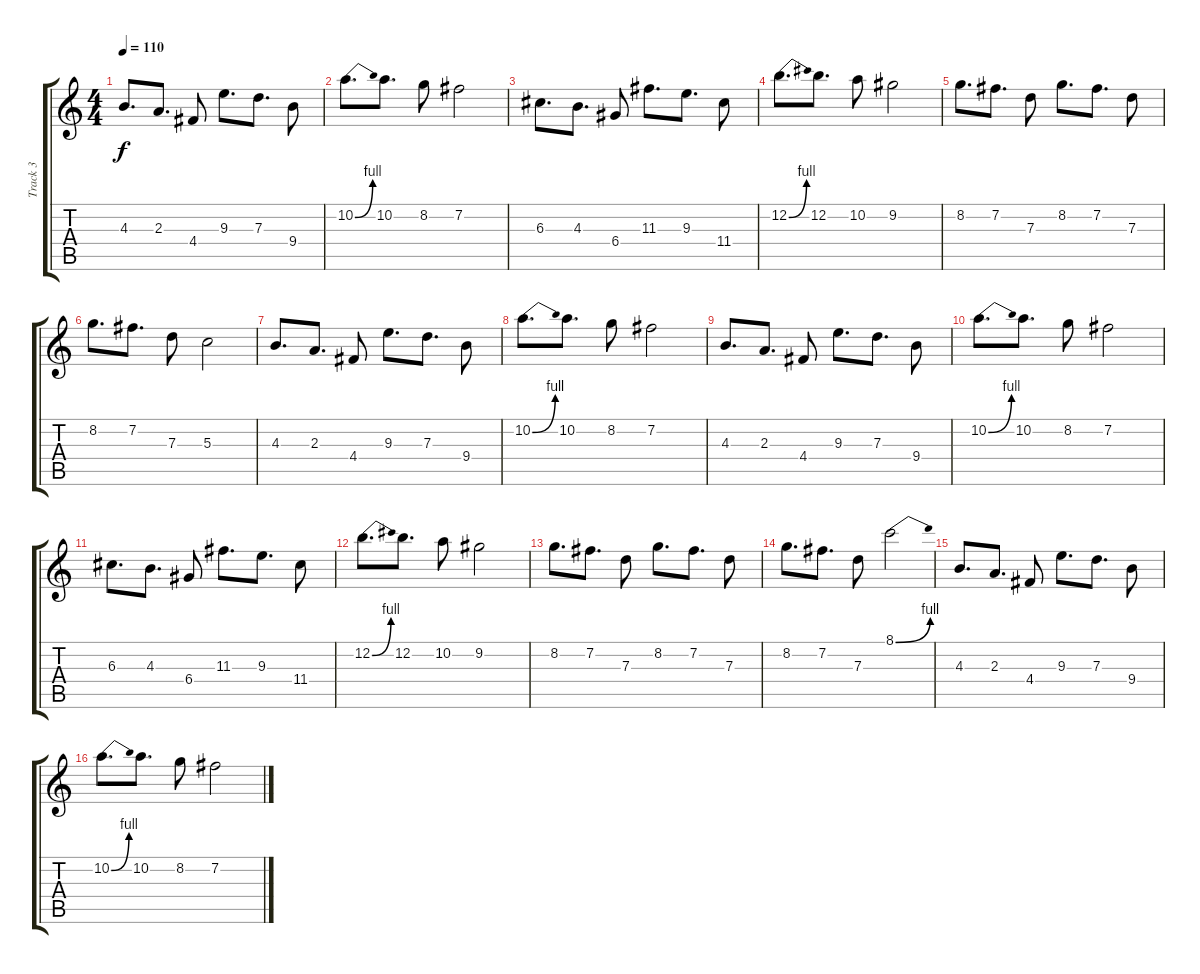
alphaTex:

\track ("Track 3" "Track 3") {instrument distortionguitar}
\staff {score tabs}
\tuning (E4 B3 G3 D3 A2 E2) {hide}
\ts (4 4)
\tempo 110
\clef g2
\ks c
4.3.8{d dy f} 2.3.8{d} 4.4.8 9.3.8{d} 7.3.8{d} 9.4.8 |
10.2{be (bend 0 0 60 4)}.8{d} 10.2.8{d} 8.2.8 7.2.2 |
6.3.8{d} 4.3.8{d} 6.4.8 11.3.8{d} 9.3.8{d} 11.4.8 |
12.2{be (bend 0 0 60 4)}.8{d} 12.2.8{d} 10.2.8 9.2.2 |
8.2.8{d} 7.2.8{d} 7.3.8 8.2.8{d} 7.2.8{d} 7.3.8 |
8.2.8{d} 7.2.8{d} 7.3.8 5.3.2 |
4.3.8{d} 2.3.8{d} 4.4.8 9.3.8{d} 7.3.8{d} 9.4.8 |
10.2{be (bend 0 0 60 4)}.8{d} 10.2.8{d} 8.2.8 7.2.2 |
4.3.8{d} 2.3.8{d} 4.4.8 9.3.8{d} 7.3.8{d} 9.4.8 |
10.2{be (bend 0 0 60 4)}.8{d} 10.2.8{d} 8.2.8 7.2.2 |
6.3.8{d} 4.3.8{d} 6.4.8 11.3.8{d} 9.3.8{d} 11.4.8 |
12.2{be (bend 0 0 60 4)}.8{d} 12.2.8{d} 10.2.8 9.2.2 |
8.2.8{d} 7.2.8{d} 7.3.8 8.2.8{d} 7.2.8{d} 7.3.8 |
8.2.8{d} 7.2.8{d} 7.3.8 8.1{be (bend 0 0 60 4)}.2 |
4.3.8{d} 2.3.8{d} 4.4.8 9.3.8{d} 7.3.8{d} 9.4.8 |
10.2{be (bend 0 0 60 4)}.8{d} 10.2.8{d} 8.2.8 7.2.2
